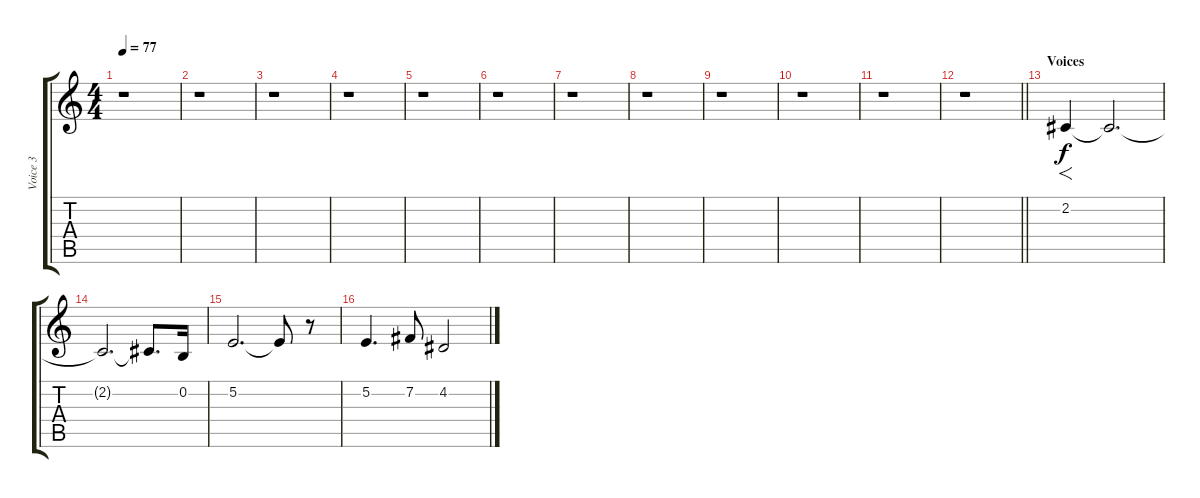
\track ("Voice 3" "Voice 3") {instrument synthvoice}
\staff {score tabs}
\tuning (E4 B3 G3 D3 A2 E2) {hide}
\ts (4 4)
\tempo 77
\clef g2
\ks c
r.1{dy f} |
r.1 |
r.1 |
r.1 |
r.1 |
r.1 |
r.1 |
r.1 |
r.1 |
r.1 |
r.1 |
\barLineRight lightlight
r.1 |
\section ("" "Voices")
2.2.4{f} 2.2{t}.2{d} |
2.2{t}.2{d} 2.2{t}.8{d} 0.2.16 |
5.2.2{d} 5.2{t}.8 r.8 |
5.2.4{d} 7.2.8 4.2.2
